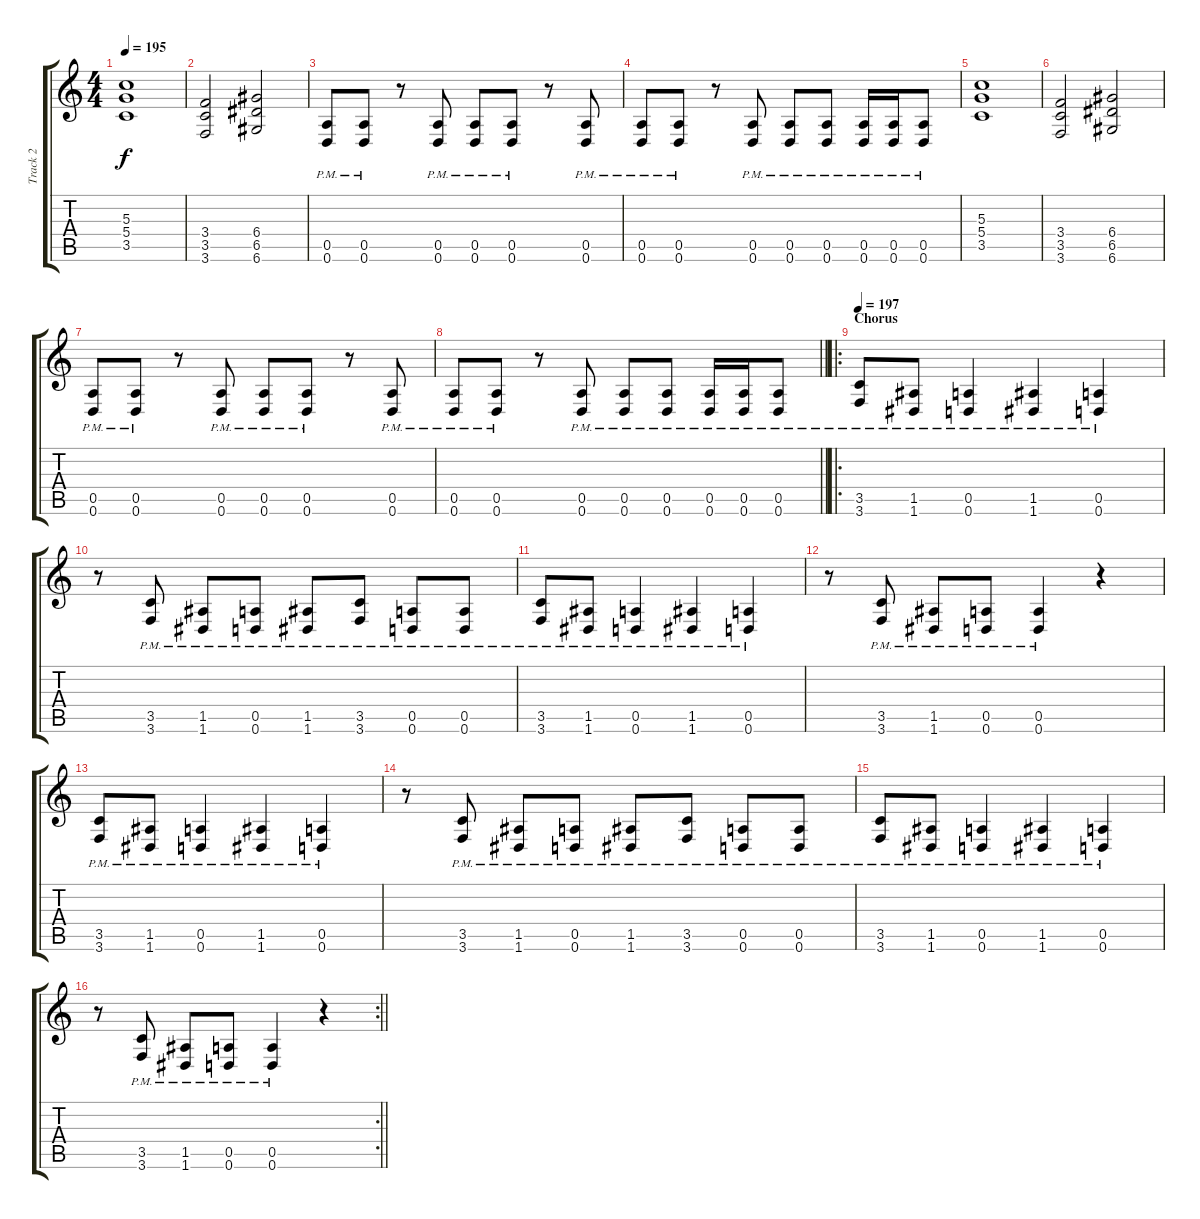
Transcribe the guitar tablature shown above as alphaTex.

\track ("Track 2" "Track 2") {instrument distortionguitar}
\staff {score tabs}
\tuning (E4 B3 G3 D3 A2 D2) {hide}
\ts (4 4)
\tempo 195
\clef g2
\ks c
(5.3 5.4 3.5).1{dy f} |
(3.4 3.5 3.6).2 (6.4 6.5 6.6).2 |
(0.5{pm} 0.6{pm}).8 (0.5{pm} 0.6{pm}).8 r.8 (0.5{pm} 0.6{pm}).8 (0.5{pm} 0.6{pm}).8 (0.5{pm} 0.6{pm}).8 r.8 (0.5{pm} 0.6{pm}).8 |
(0.5{pm} 0.6{pm}).8 (0.5{pm} 0.6{pm}).8 r.8 (0.5{pm} 0.6{pm}).8 (0.5{pm} 0.6{pm}).8 (0.5{pm} 0.6{pm}).8 (0.5{pm} 0.6{pm}).16 (0.5{pm} 0.6{pm}).16 (0.5{pm} 0.6{pm}).8 |
(5.3 5.4 3.5).1 |
(3.4 3.5 3.6).2 (6.4 6.5 6.6).2 |
(0.5{pm} 0.6{pm}).8 (0.5{pm} 0.6{pm}).8 r.8 (0.5{pm} 0.6{pm}).8 (0.5{pm} 0.6{pm}).8 (0.5{pm} 0.6{pm}).8 r.8 (0.5{pm} 0.6{pm}).8 |
\barLineRight lightlight
(0.5{pm} 0.6{pm}).8 (0.5{pm} 0.6{pm}).8 r.8 (0.5{pm} 0.6{pm}).8 (0.5{pm} 0.6{pm}).8 (0.5{pm} 0.6{pm}).8 (0.5{pm} 0.6{pm}).16 (0.5{pm} 0.6{pm}).16 (0.5{pm} 0.6{pm}).8 |
\ro
\section ("" "Chorus")
\tempo 197
(3.5{pm} 3.6{pm}).8 (1.5{pm} 1.6{pm}).8 (0.5{pm} 0.6{pm}).4 (1.5{pm} 1.6{pm}).4 (0.5{pm} 0.6{pm}).4 |
r.8 (3.5{pm} 3.6{pm}).8 (1.5{pm} 1.6{pm}).8 (0.5{pm} 0.6{pm}).8 (1.5{pm} 1.6{pm}).8 (3.5{pm} 3.6{pm}).8 (0.5{pm} 0.6{pm}).8 (0.5{pm} 0.6{pm}).8 |
(3.5{pm} 3.6{pm}).8 (1.5{pm} 1.6{pm}).8 (0.5{pm} 0.6{pm}).4 (1.5{pm} 1.6{pm}).4 (0.5{pm} 0.6{pm}).4 |
r.8 (3.5{pm} 3.6{pm}).8 (1.5{pm} 1.6{pm}).8 (0.5{pm} 0.6{pm}).8 (0.5{pm} 0.6{pm}).4 r.4 |
(3.5{pm} 3.6{pm}).8 (1.5{pm} 1.6{pm}).8 (0.5{pm} 0.6{pm}).4 (1.5{pm} 1.6{pm}).4 (0.5{pm} 0.6{pm}).4 |
r.8 (3.5{pm} 3.6{pm}).8 (1.5{pm} 1.6{pm}).8 (0.5{pm} 0.6{pm}).8 (1.5{pm} 1.6{pm}).8 (3.5{pm} 3.6{pm}).8 (0.5{pm} 0.6{pm}).8 (0.5{pm} 0.6{pm}).8 |
(3.5{pm} 3.6{pm}).8 (1.5{pm} 1.6{pm}).8 (0.5{pm} 0.6{pm}).4 (1.5{pm} 1.6{pm}).4 (0.5{pm} 0.6{pm}).4 |
\rc 2
\barLineRight lightlight
r.8 (3.5{pm} 3.6{pm}).8 (1.5{pm} 1.6{pm}).8 (0.5{pm} 0.6{pm}).8 (0.5{pm} 0.6{pm}).4 r.4
